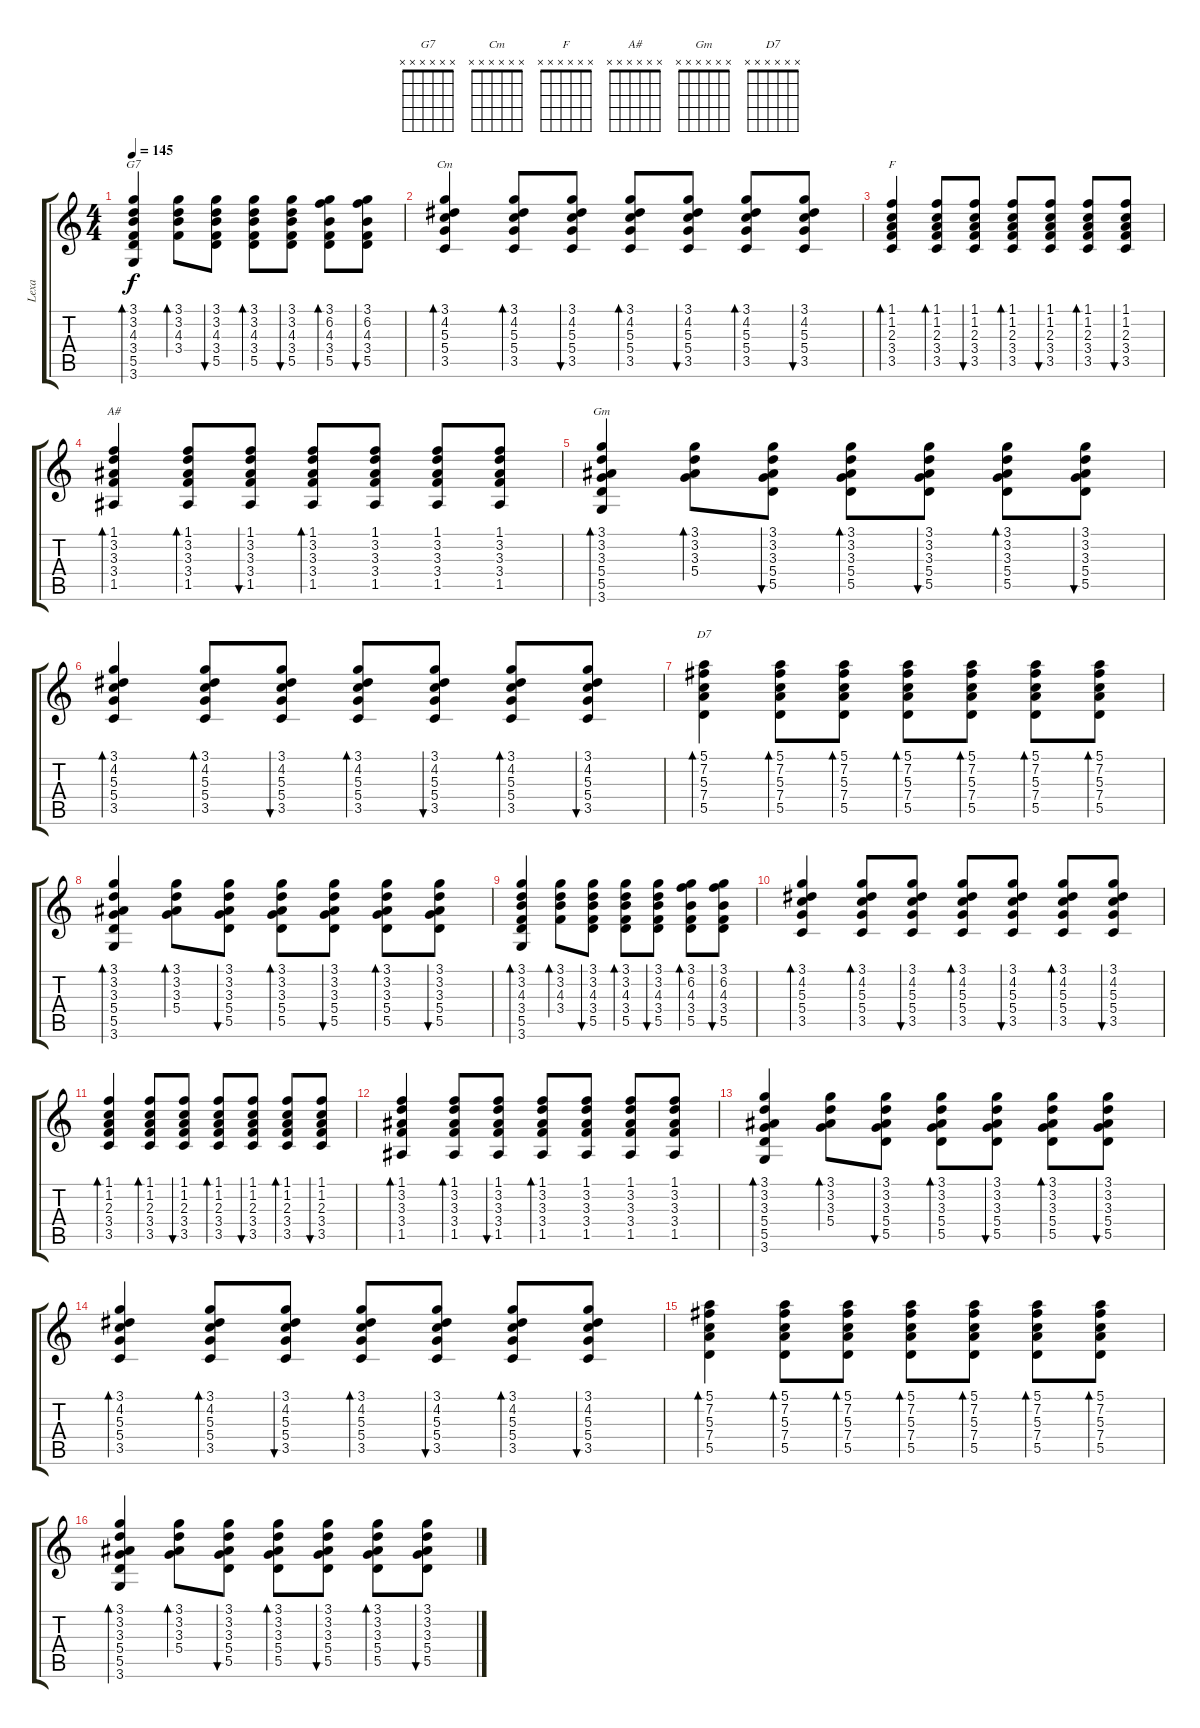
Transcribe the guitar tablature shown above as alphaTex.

\track ("Lexa" "Lexa") {instrument acousticguitarsteel}
\staff {score tabs}
\tuning (E4 B3 G3 D3 A2 E2) {hide}
\chord ("G7" x x x x x x)
\chord ("Cm" x x x x x x)
\chord ("F" x x x x x x)
\chord ("A#" x x x x x x)
\chord ("Gm" x x x x x x)
\chord ("D7" x x x x x x)
\ts (4 4)
\tempo 145
\clef g2
\ks c
(3.1 3.2 4.3 3.4 5.5 3.6).4{bd 60 ch "G7" dy f} (3.1 3.2 4.3 3.4).8{bd 60} (3.1 3.2 4.3 3.4 5.5).8{bu 60} (3.1 3.2 4.3 3.4 5.5).8{bd 60} (3.1 3.2 4.3 3.4 5.5).8{bu 60} (3.1 6.2 4.3 3.4 5.5).8{bd 60} (3.1 6.2 4.3 3.4 5.5).8{bu 60} |
(3.1 4.2 5.3 5.4 3.5).4{bd 60 ch "Cm"} (3.1 4.2 5.3 5.4 3.5).8{bd 60} (3.1 4.2 5.3 5.4 3.5).8{bu 60} (3.1 4.2 5.3 5.4 3.5).8{bd 60} (3.1 4.2 5.3 5.4 3.5).8{bu 60} (3.1 4.2 5.3 5.4 3.5).8{bd 60} (3.1 4.2 5.3 5.4 3.5).8{bu 60} |
(1.1 1.2 2.3 3.4 3.5).4{bd 60 ch "F"} (1.1 1.2 2.3 3.4 3.5).8{bd 60} (1.1 1.2 2.3 3.4 3.5).8{bu 60} (1.1 1.2 2.3 3.4 3.5).8{bd 60} (1.1 1.2 2.3 3.4 3.5).8{bu 60} (1.1 1.2 2.3 3.4 3.5).8{bd 60} (1.1 1.2 2.3 3.4 3.5).8{bu 60} |
(1.1 3.2 3.3 3.4 1.5).4{bd 60 ch "A#"} (1.1 3.2 3.3 3.4 1.5).8{bd 60} (1.1 3.2 3.3 3.4 1.5).8{bu 60} (1.1 3.2 3.3 3.4 1.5).8{bd 60} (1.1 3.2 3.3 3.4 1.5).8 (1.1 3.2 3.3 3.4 1.5).8 (1.1 3.2 3.3 3.4 1.5).8 |
(3.1 3.2 3.3 5.4 5.5 3.6).4{bd 60 ch "Gm"} (3.1 3.2 3.3 5.4).8{bd 60} (3.1 3.2 3.3 5.4 5.5).8{bu 60} (3.1 3.2 3.3 5.4 5.5).8{bd 60} (3.1 3.2 3.3 5.4 5.5).8{bu 60} (3.1 3.2 3.3 5.4 5.5).8{bd 60} (3.1 3.2 3.3 5.4 5.5).8{bu 60} |
(3.1 4.2 5.3 5.4 3.5).4{bd 60} (3.1 4.2 5.3 5.4 3.5).8{bd 60} (3.1 4.2 5.3 5.4 3.5).8{bu 60} (3.1 4.2 5.3 5.4 3.5).8{bd 60} (3.1 4.2 5.3 5.4 3.5).8{bu 60} (3.1 4.2 5.3 5.4 3.5).8{bd 60} (3.1 4.2 5.3 5.4 3.5).8{bu 60} |
(5.1 7.2 5.3 7.4 5.5).4{bd 60 ch "D7"} (5.1 7.2 5.3 7.4 5.5).8{bd 60} (5.1 7.2 5.3 7.4 5.5).8{bd 60} (5.1 7.2 5.3 7.4 5.5).8{bd 60} (5.1 7.2 5.3 7.4 5.5).8{bd 60} (5.1 7.2 5.3 7.4 5.5).8{bd 60} (5.1 7.2 5.3 7.4 5.5).8{bd 60} |
(3.1 3.2 3.3 5.4 5.5 3.6).4{bd 60} (3.1 3.2 3.3 5.4).8{bd 60} (3.1 3.2 3.3 5.4 5.5).8{bu 60} (3.1 3.2 3.3 5.4 5.5).8{bd 60} (3.1 3.2 3.3 5.4 5.5).8{bu 60} (3.1 3.2 3.3 5.4 5.5).8{bd 60} (3.1 3.2 3.3 5.4 5.5).8{bu 60} |
(3.1 3.2 4.3 3.4 5.5 3.6).4{bd 60} (3.1 3.2 4.3 3.4).8{bd 60} (3.1 3.2 4.3 3.4 5.5).8{bu 60} (3.1 3.2 4.3 3.4 5.5).8{bd 60} (3.1 3.2 4.3 3.4 5.5).8{bu 60} (3.1 6.2 4.3 3.4 5.5).8{bd 60} (3.1 6.2 4.3 3.4 5.5).8{bu 60} |
(3.1 4.2 5.3 5.4 3.5).4{bd 60} (3.1 4.2 5.3 5.4 3.5).8{bd 60} (3.1 4.2 5.3 5.4 3.5).8{bu 60} (3.1 4.2 5.3 5.4 3.5).8{bd 60} (3.1 4.2 5.3 5.4 3.5).8{bu 60} (3.1 4.2 5.3 5.4 3.5).8{bd 60} (3.1 4.2 5.3 5.4 3.5).8{bu 60} |
(1.1 1.2 2.3 3.4 3.5).4{bd 60} (1.1 1.2 2.3 3.4 3.5).8{bd 60} (1.1 1.2 2.3 3.4 3.5).8{bu 60} (1.1 1.2 2.3 3.4 3.5).8{bd 60} (1.1 1.2 2.3 3.4 3.5).8{bu 60} (1.1 1.2 2.3 3.4 3.5).8{bd 60} (1.1 1.2 2.3 3.4 3.5).8{bu 60} |
(1.1 3.2 3.3 3.4 1.5).4{bd 60} (1.1 3.2 3.3 3.4 1.5).8{bd 60} (1.1 3.2 3.3 3.4 1.5).8{bu 60} (1.1 3.2 3.3 3.4 1.5).8{bd 60} (1.1 3.2 3.3 3.4 1.5).8 (1.1 3.2 3.3 3.4 1.5).8 (1.1 3.2 3.3 3.4 1.5).8 |
(3.1 3.2 3.3 5.4 5.5 3.6).4{bd 60} (3.1 3.2 3.3 5.4).8{bd 60} (3.1 3.2 3.3 5.4 5.5).8{bu 60} (3.1 3.2 3.3 5.4 5.5).8{bd 60} (3.1 3.2 3.3 5.4 5.5).8{bu 60} (3.1 3.2 3.3 5.4 5.5).8{bd 60} (3.1 3.2 3.3 5.4 5.5).8{bu 60} |
(3.1 4.2 5.3 5.4 3.5).4{bd 60} (3.1 4.2 5.3 5.4 3.5).8{bd 60} (3.1 4.2 5.3 5.4 3.5).8{bu 60} (3.1 4.2 5.3 5.4 3.5).8{bd 60} (3.1 4.2 5.3 5.4 3.5).8{bu 60} (3.1 4.2 5.3 5.4 3.5).8{bd 60} (3.1 4.2 5.3 5.4 3.5).8{bu 60} |
(5.1 7.2 5.3 7.4 5.5).4{bd 60} (5.1 7.2 5.3 7.4 5.5).8{bd 60} (5.1 7.2 5.3 7.4 5.5).8{bd 60} (5.1 7.2 5.3 7.4 5.5).8{bd 60} (5.1 7.2 5.3 7.4 5.5).8{bd 60} (5.1 7.2 5.3 7.4 5.5).8{bd 60} (5.1 7.2 5.3 7.4 5.5).8{bd 60} |
(3.1 3.2 3.3 5.4 5.5 3.6).4{bd 60} (3.1 3.2 3.3 5.4).8{bd 60} (3.1 3.2 3.3 5.4 5.5).8{bu 60} (3.1 3.2 3.3 5.4 5.5).8{bd 60} (3.1 3.2 3.3 5.4 5.5).8{bu 60} (3.1 3.2 3.3 5.4 5.5).8{bd 60} (3.1 3.2 3.3 5.4 5.5).8{bu 60}
